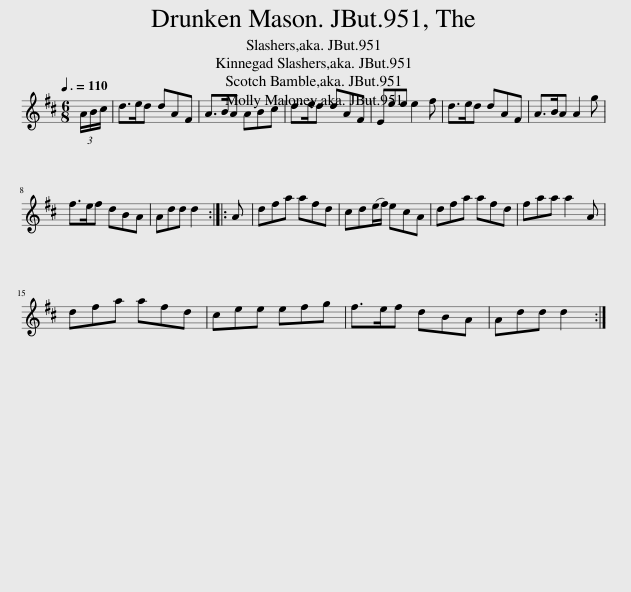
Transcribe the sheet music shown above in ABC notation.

X:1
L:1/8
Q:3/8=110
M:6/8
I:linebreak $
K:D
V:1 treble
V:1
 (3A/B/c/ | d>ed dAF | A>BA ABc | d>ed dAF | Eee e2 f | %5
 d>ed dAF | A>BA A2 g |$ f>ef dBA | Add d2 :: A | %10
 dfa afd | cd(e/f/) ecA | dfa afd | faa a2 A |$ dfa afd | %15
 cee efg | f>ef dBA | Add d2 :| %18
